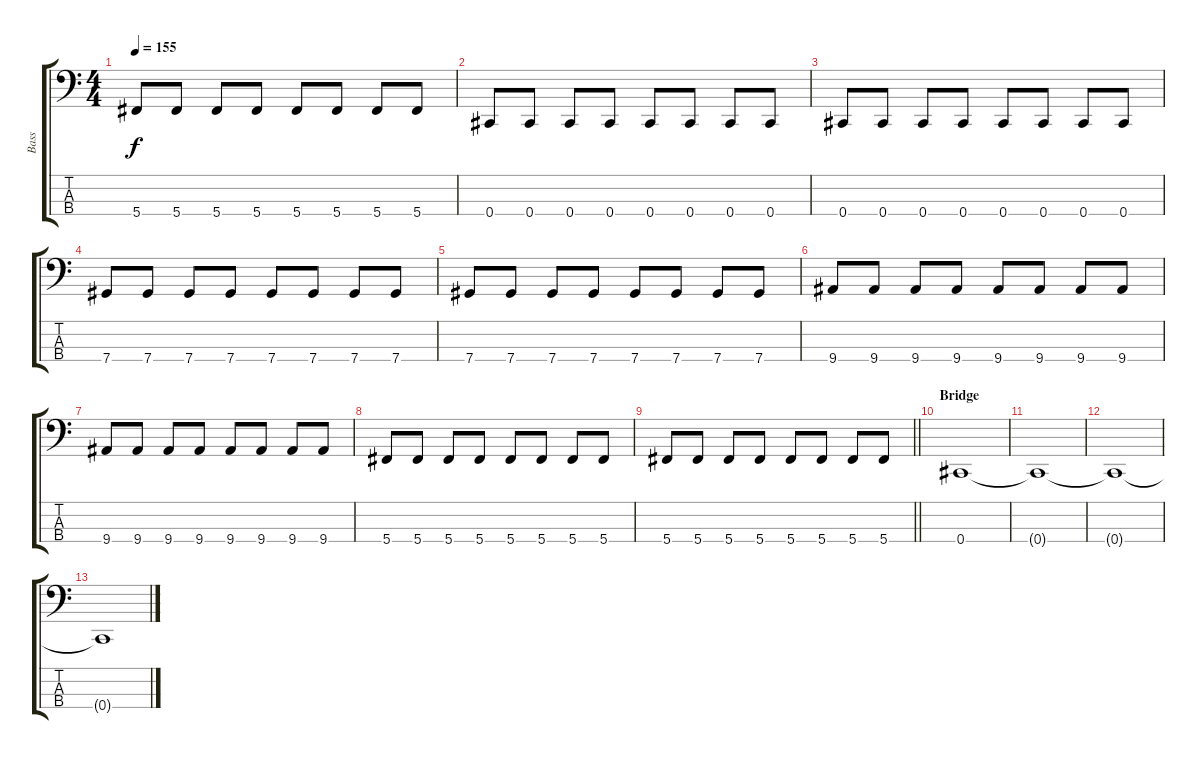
\track ("Bass" "Bass") {instrument electricbassfinger}
\staff {score tabs}
\tuning (Gb2 Db2 Ab1 Db1) {hide}
\ts (4 4)
\tempo 155
\clef f4
\ks c
5.4.8{dy f} 5.4.8 5.4.8 5.4.8 5.4.8 5.4.8 5.4.8 5.4.8 |
0.4.8 0.4.8 0.4.8 0.4.8 0.4.8 0.4.8 0.4.8 0.4.8 |
0.4.8 0.4.8 0.4.8 0.4.8 0.4.8 0.4.8 0.4.8 0.4.8 |
7.4.8 7.4.8 7.4.8 7.4.8 7.4.8 7.4.8 7.4.8 7.4.8 |
7.4.8 7.4.8 7.4.8 7.4.8 7.4.8 7.4.8 7.4.8 7.4.8 |
9.4.8 9.4.8 9.4.8 9.4.8 9.4.8 9.4.8 9.4.8 9.4.8 |
9.4.8 9.4.8 9.4.8 9.4.8 9.4.8 9.4.8 9.4.8 9.4.8 |
5.4.8 5.4.8 5.4.8 5.4.8 5.4.8 5.4.8 5.4.8 5.4.8 |
\barLineRight lightlight
5.4.8 5.4.8 5.4.8 5.4.8 5.4.8 5.4.8 5.4.8 5.4.8 |
\section ("" "Bridge")
0.4.1 |
0.4{t}.1 |
0.4{t}.1 |
0.4{t}.1
